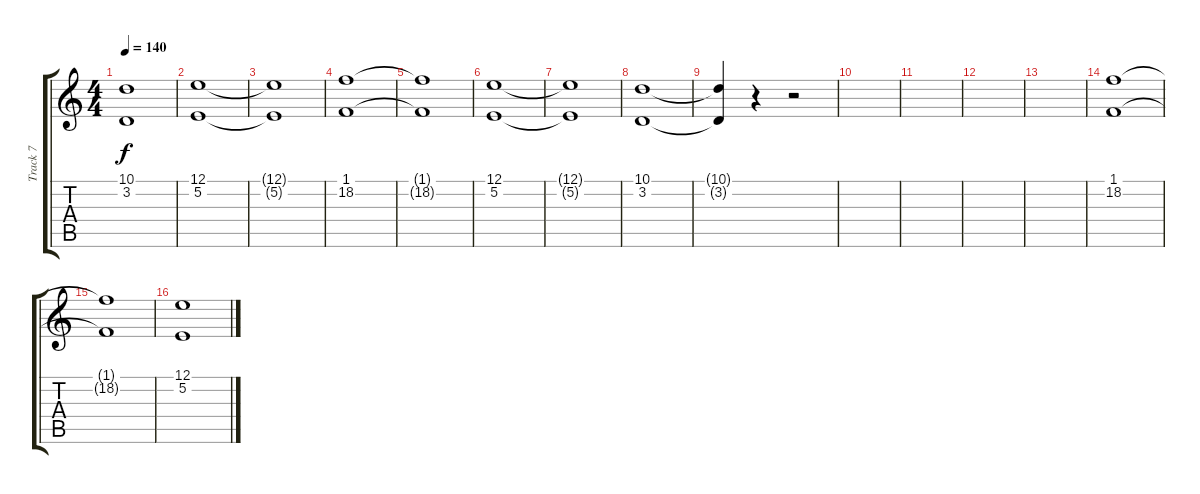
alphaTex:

\track ("Track 7" "Track 7") {instrument synthstrings1}
\staff {score tabs}
\tuning (E4 B3 G3 D3 A2 E2) {hide}
\ts (4 4)
\tempo 140
\clef g2
\ks c
(10.1{t} 3.2{t}).1{dy f} |
(12.1 5.2).1 |
(12.1{t} 5.2{t}).1 |
(1.1 18.2).1 |
(1.1{t} 18.2{t}).1 |
(12.1 5.2).1 |
(12.1{t} 5.2{t}).1 |
(10.1 3.2).1 |
(10.1{t} 3.2{t}).4 r.4 r.2 |
|
|
|
|
(1.1 18.2).1 |
(1.1{t} 18.2{t}).1 |
(12.1 5.2).1
